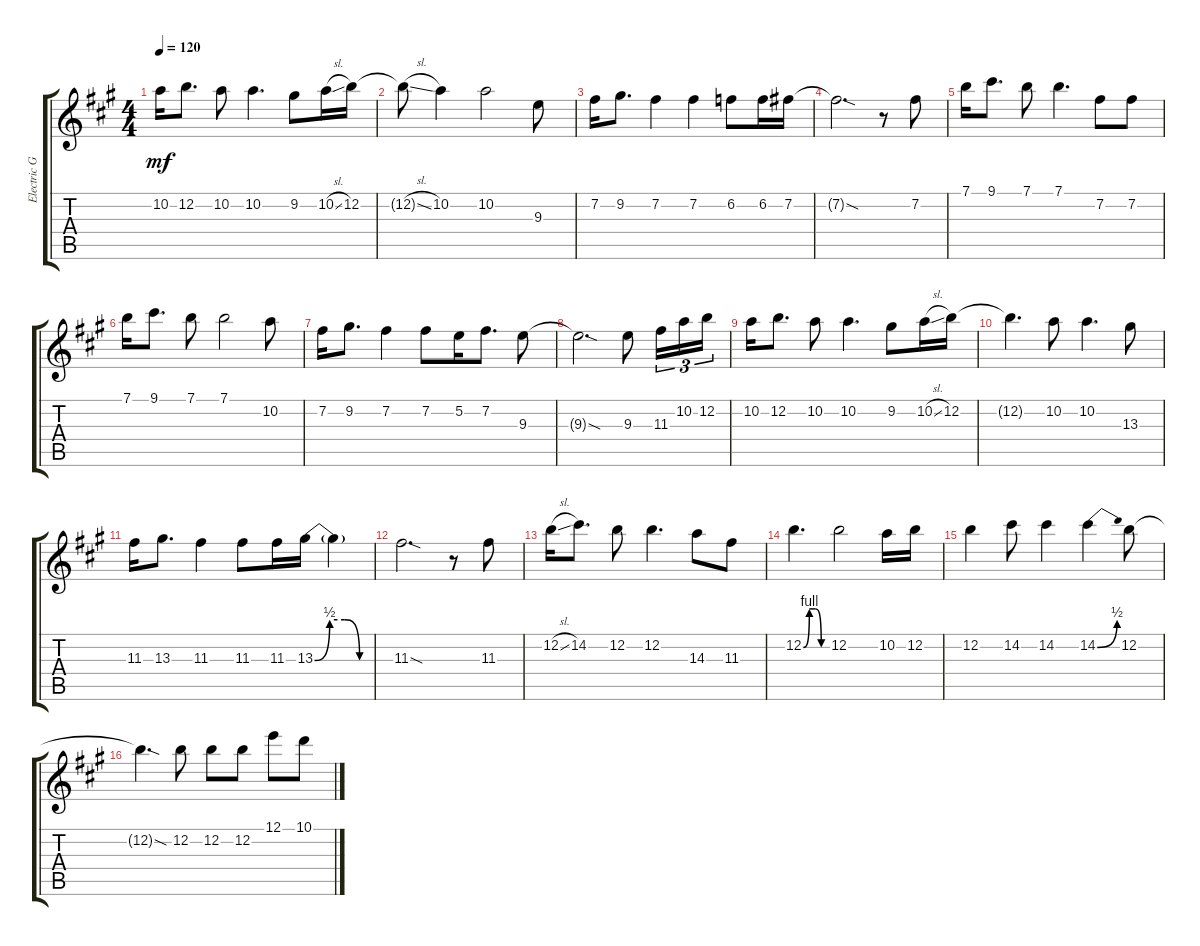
\track ("Electric Guitar" "Electric G") {instrument overdrivenguitar}
\staff {score tabs}
\tuning (E4 B3 G3 D3 A2 E2) {hide}
\ts (4 4)
\tempo 120
\clef g2
\ks a
10.2.16{dy mf} 12.2.8{d} 10.2.8 10.2.4{d} 9.2.8 10.2{sl}.16 12.2.16 |
12.2{sl t}.8 10.2.4 10.2.2 9.3.8 |
7.2.16 9.2.8{d} 7.2.4 7.2.4 6.2.8 6.2.16 7.2.16 |
7.2{sod t}.2{d} r.8 7.2.8 |
7.1.16 9.1.8{d} 7.1.8 7.1.4{d} 7.2.8 7.2.8 |
7.1.16 9.1.8{d} 7.1.8 7.1.2 10.2.8 |
7.2.16 9.2.8{d} 7.2.4 7.2.8 5.2.16 7.2.8{d} 9.3.8 |
9.3{sod t}.2{d} 9.3.8 11.3.16{tu (3 2)} 10.2.16{tu (3 2)} 12.2.16{tu (3 2)} |
10.2.16 12.2.8{d} 10.2.8 10.2.4{d} 9.2.8 10.2{sl}.16 12.2.16 |
12.2{t}.4{d} 10.2.8 10.2.4{d} 13.3.8 |
11.3.16 13.3.8{d} 11.3.4 11.3.8 11.3.16 13.3{be (custom 0 0 15 2 30 2 45 0 60 0)}.16 13.3{t}.4 |
11.3{sod}.2{d} r.8 11.3.8 |
12.2{sl}.16 14.2.8{d} 12.2.8 12.2.4{d} 14.3.8 11.3.8 |
12.2{be (custom 0 0 15 4 30 4 45 0 60 0)}.4{d} 12.2.2 10.2.16 12.2.16 |
12.2.4 14.2.8 14.2.4 14.2{be (bend 0 0 60 2)}.4 12.2.8 |
12.2{sod t}.4{d} 12.2.8 12.2.8 12.2.8 12.1.8 10.1.8
